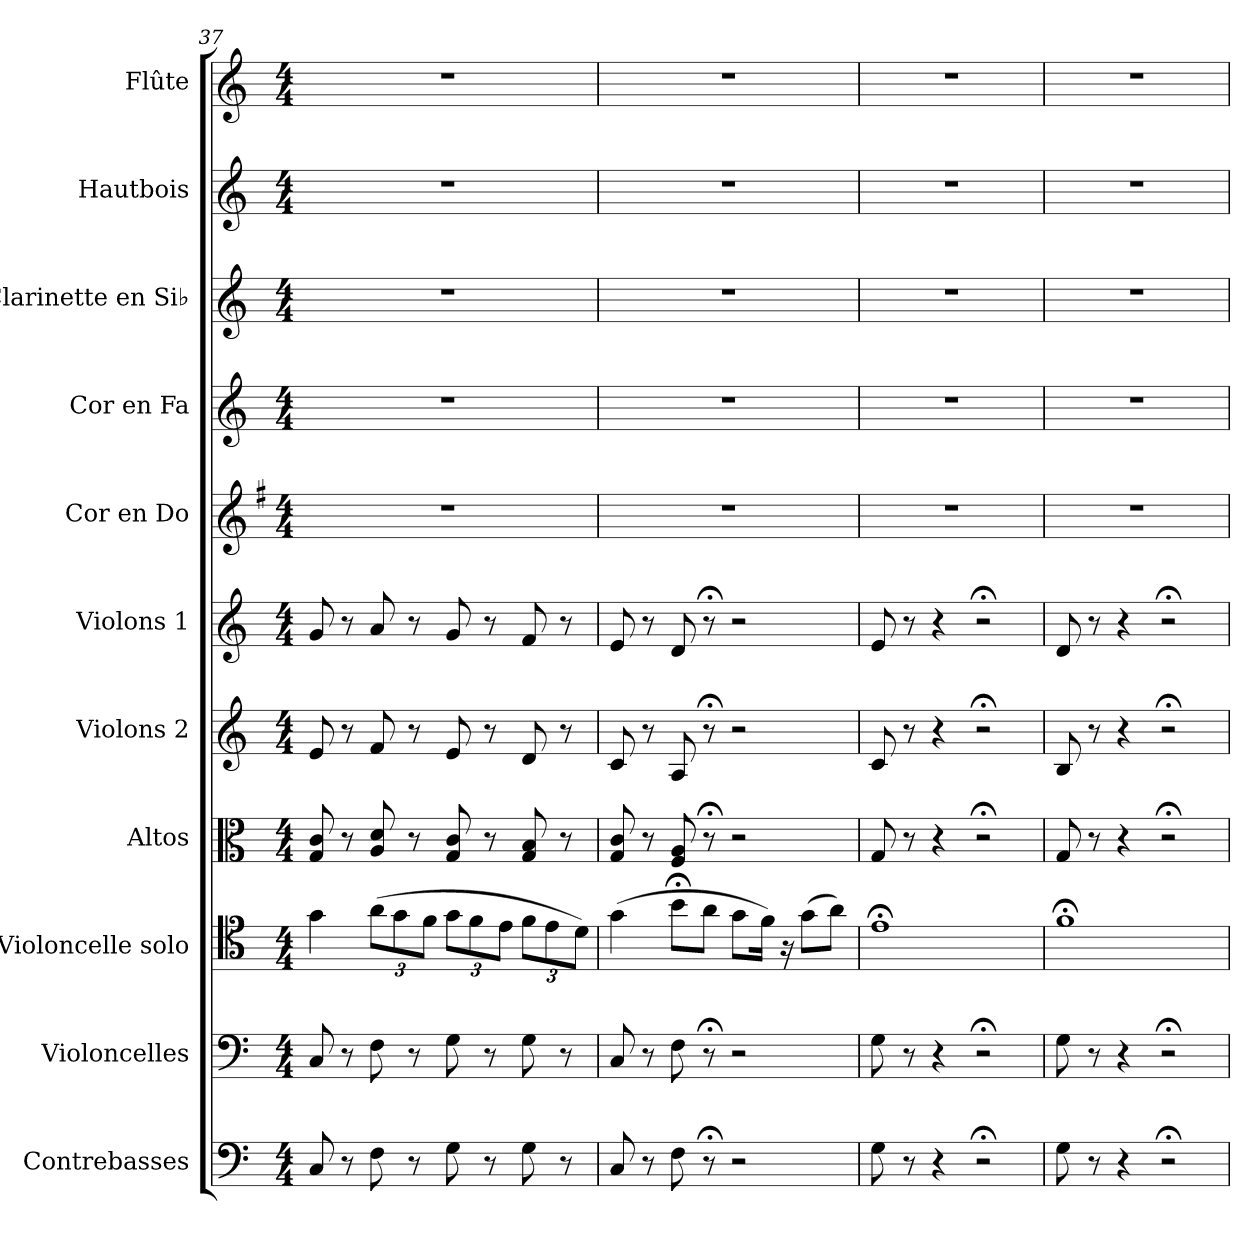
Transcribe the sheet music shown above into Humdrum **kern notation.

**kern	**kern	**kern	**kern	**kern	**kern	**kern	**kern	**kern	**kern	**kern
*part11	*part10	*part9	*part8	*part7	*part6	*part5	*part4	*part3	*part2	*part1
*staff11	*staff10	*staff9	*staff8	*staff7	*staff6	*staff5	*staff4	*staff3	*staff2	*staff1
*I"Contrebasses	*I"Violoncelles	*I"Violoncelle solo	*I"Altos	*I"Violons 2	*I"Violons 1	*I"Cor en Do	*I"Cor en Fa	*I"Clarinette en Si♭	*I"Hautbois	*I"Flûte
*	*	*I'Vc	*	*	*	*	*	*I'Cl	*	*I'Fl
*clefF4	*clefF4	*clefC4	*clefC3	*clefG2	*clefG2	*clefG2	*clefG2	*clefG2	*clefG2	*clefG2
*ITrd7c12	*	*	*	*	*	*ITrd4c7	*ITrd4c7	*ITrd1c2	*	*
*k[]	*k[]	*k[]	*k[]	*k[]	*k[]	*k[]	*k[b-]	*k[b-e-]	*k[]	*k[]
*M4/4	*M4/4	*M4/4	*M4/4	*M4/4	*M4/4	*M4/4	*M4/4	*M4/4	*M4/4	*M4/4
=37	=37	=37	=37	=37	=37	=37	=37	=37	=37	=37
8CC/	8C/	4g\	8G/ 8c/	8e/	8g/	1r	1r	1r	1r	1r
8r	8r	.	8r	8r	8r	.	.	.	.	.
*	*	*Xbrackettup	*	*	*	*	*	*	*	*
8FF\	8F\	(>12a\L	8A/ 8d/	8f/	8a/	.	.	.	.	.
.	.	12g\	.	.	.	.	.	.	.	.
8r	8r	.	8r	8r	8r	.	.	.	.	.
.	.	12f\J	.	.	.	.	.	.	.	.
8GG\	8G\	12g\L	8G/ 8c/	8e/	8g/	.	.	.	.	.
.	.	12f\	.	.	.	.	.	.	.	.
8r	8r	.	8r	8r	8r	.	.	.	.	.
.	.	12e\J	.	.	.	.	.	.	.	.
8GG\	8G\	12f\L	8G/ 8B/	8d/	8f/	.	.	.	.	.
.	.	12e\	.	.	.	.	.	.	.	.
8r	8r	.	8r	8r	8r	.	.	.	.	.
.	.	12d\J)	.	.	.	.	.	.	.	.
!!LO:PB:g=z
=38	=38	=38	=38	=38	=38	=38	=38	=38	=38	=38
*	*	*	*	*	*	*	*	*	*	*MM15
8CC/	8C/	(>4g\	8G/ 8c/	8c/	8e/	1r	1r	1r	1r	1r
8r	8r	.	8r	8r	8r	.	.	.	.	.
8FF\	8F\	8b;<\L	8F/ 8A/	8A/	8d/	.	.	.	.	.
8r;<	8r;<	8a\J	8r;<	8r;<	8r;<	.	.	.	.	.
2r	2r	8g\L	2r	2r	2r	.	.	.	.	.
.	.	16f\Jk)	.	.	.	.	.	.	.	.
.	.	16r	.	.	.	.	.	.	.	.
.	.	(>8g\L	.	.	.	.	.	.	.	.
.	.	8a\J)	.	.	.	.	.	.	.	.
=39	=39	=39	=39	=39	=39	=39	=39	=39	=39	=39
*	*	*	*	*	*	*	*	*	*	*MM30
8GG\	8G\	1e;<	8G/	8c/	8e/	1r	1r	1r	1r	1r
8r	8r	.	8r	8r	8r	.	.	.	.	.
4r	4r	.	4r	4r	4r	.	.	.	.	.
2r;<	2r;<	.	2r;<	2r;<	2r;<	.	.	.	.	.
=40	=40	=40	=40	=40	=40	=40	=40	=40	=40	=40
*	*	*	*	*	*	*	*	*	*	*MM5
8GG\	8G\	1f;<	8G/	8B/	8d/	1r	1r	1r	1r	1r
8r	8r	.	8r	8r	8r	.	.	.	.	.
4r	4r	.	4r	4r	4r	.	.	.	.	.
2r;<	2r;<	.	2r;<	2r;<	2r;<	.	.	.	.	.
=	=	=	=	=	=	=	=	=	=	=
*-	*-	*-	*-	*-	*-	*-	*-	*-	*-	*-
